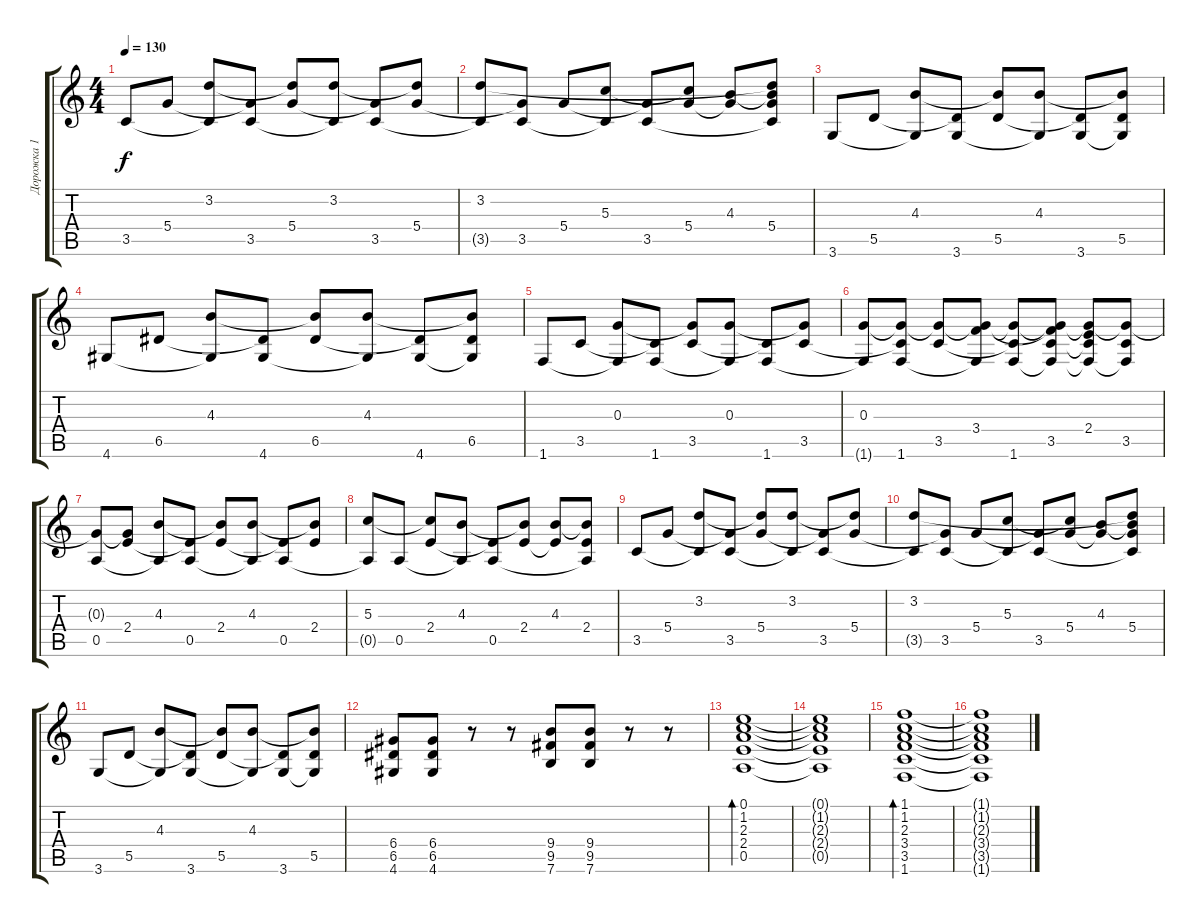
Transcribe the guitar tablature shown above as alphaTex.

\track ("Дорожка 1" "Дорожка 1") {instrument acousticguitarsteel}
\staff {score tabs}
\tuning (E4 B3 G3 D3 A2 E2) {hide}
\ts (4 4)
\tempo 130
\clef g2
\ks c
3.5.8{dy f} 5.4.8 (3.2 3.5{t}).8 (5.4{t} 3.5).8 (3.2{t} 5.4).8 (3.2 3.5{t}).8 (5.4{t} 3.5).8 (3.2{t} 5.4).8 |
(3.2 3.5{t}).8 (5.4{t} 3.5).8 5.4.8 (5.3 3.5{t}).8 (5.4{t} 3.5).8 (5.3{t} 5.4).8 (4.3 5.4{t}).8 (3.2{t} 4.3{t} 5.4 3.5{t}).8 |
3.6.8 5.5.8 (4.3 3.6{t}).8 (5.5{t} 3.6).8 (4.3{t} 5.5).8 (4.3 3.6{t}).8 (5.5{t} 3.6).8 (4.3{t} 5.5 3.6{t}).8 |
4.6.8 6.5.8 (4.3 4.6{t}).8 (6.5{t} 4.6).8 (4.3{t} 6.5).8 (4.3 4.6{t}).8 (6.5{t} 4.6).8 (4.3{t} 6.5 4.6{t}).8 |
1.6.8 3.5.8 (0.3 1.6{t}).8 (3.5{t} 1.6).8 (0.3{t} 3.5).8 (0.3 1.6{t}).8 (3.5{t} 1.6).8 (0.3{t} 3.5).8 |
(0.3 1.6{t}).8 (0.3{t} 3.5{t} 1.6).8 (0.3{t} 3.5).8 (0.3{t} 3.4 1.6{t}).8 (0.3{t} 3.5{t} 1.6).8 (0.3{t} 3.4{t} 3.5 1.6{t}).8 (0.3{t} 2.4 3.5{t} 1.6{t}).8 (0.3{t} 3.5 1.6{t}).8 |
(0.3{t} 0.5).8 (0.3{t} 2.4).8 (4.3 0.5{t}).8 (2.4{t} 0.5).8 (4.3{t} 2.4).8 (4.3 0.5{t}).8 (2.4{t} 0.5).8 (4.3{t} 2.4).8 |
(5.3 0.5{t}).8 0.5.8 (5.3{t} 2.4).8 (4.3 0.5{t}).8 (2.4{t} 0.5).8 (4.3{t} 2.4).8 (4.3 2.4{t}).8 (4.3{t} 2.4 0.5{t}).8 |
3.5.8 5.4.8 (3.2 3.5{t}).8 (5.4{t} 3.5).8 (3.2{t} 5.4).8 (3.2 3.5{t}).8 (5.4{t} 3.5).8 (3.2{t} 5.4).8 |
(3.2 3.5{t}).8 (5.4{t} 3.5).8 5.4.8 (5.3 3.5{t}).8 (5.4{t} 3.5).8 (5.3{t} 5.4).8 (4.3 5.4{t}).8 (3.2{t} 4.3{t} 5.4 3.5{t}).8 |
3.6.8 5.5.8 (4.3 3.6{t}).8 (5.5{t} 3.6).8 (4.3{t} 5.5).8 (4.3 3.6{t}).8 (5.5{t} 3.6).8 (4.3{t} 5.5 3.6{t}).8 |
(6.4 6.5 4.6).8 (6.4 6.5 4.6).8 r.8 r.8 (9.4 9.5 7.6).8 (9.4 9.5 7.6).8 r.8 r.8 |
(0.1 1.2 2.3 2.4 0.5).1{bd 480} |
(0.1{t} 1.2{t} 2.3{t} 2.4{t} 0.5{t}).1 |
(1.1 1.2 2.3 3.4 3.5 1.6).1{bd 480} |
(1.1{t} 1.2{t} 2.3{t} 3.4{t} 3.5{t} 1.6{t}).1
